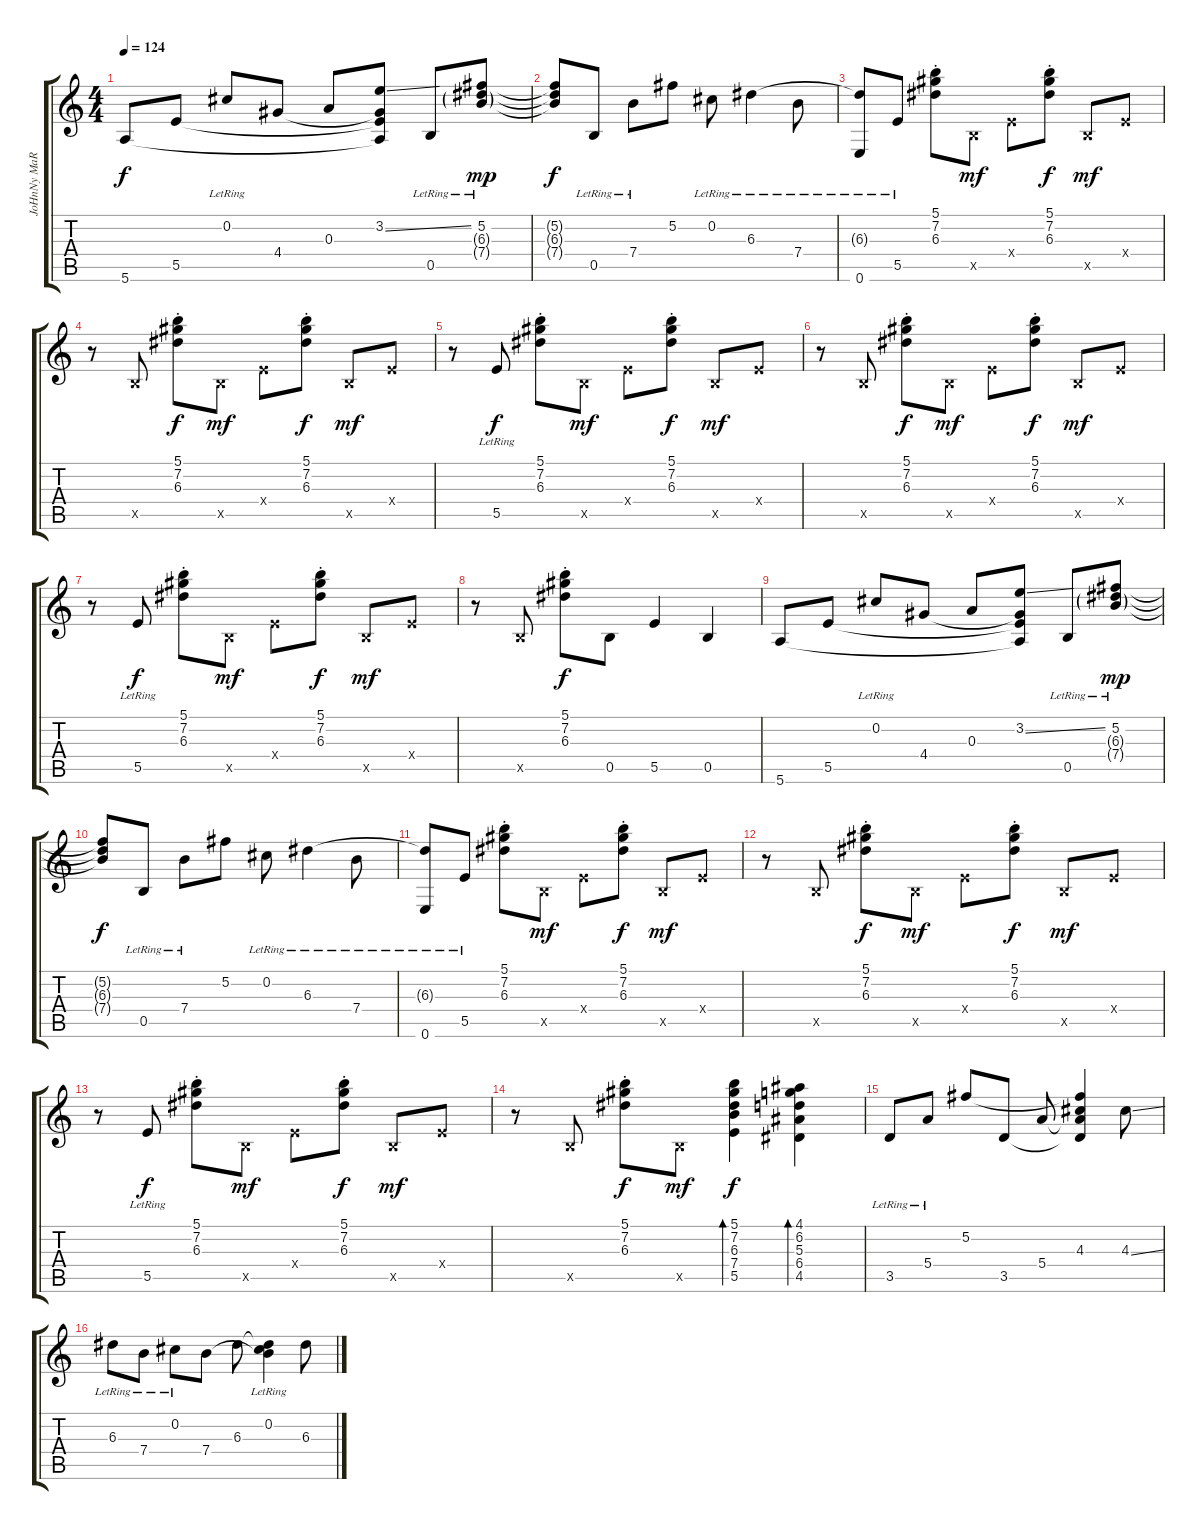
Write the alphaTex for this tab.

\track ("JoHnNy MaRR" "JoHnNy MaR") {instrument electricguitarclean}
\staff {score tabs}
\tuning (Gb4 Db4 A3 E3 B2 E2) {hide}
\ts (4 4)
\tempo 124
\clef g2
\ks c
5.6.8{dy f} 5.5.8 0.2{lr}.8 4.4.8 0.3.8 (3.2{ss} 4.4{t} 5.5{t} 5.6{t}).8 0.5{lr}.8 (5.2{lr} 6.3{g lr} 7.4{g lr}).8{dy mp} |
(5.2{t} 6.3{t} 7.4{t}).8{dy f} 0.5{lr}.8 7.4{lr}.8 5.2.8 0.2{lr}.8 6.3{lr}.4 7.4{lr}.8 |
(6.3{t} 0.6{lr}).8 5.5{lr}.8 (5.1{st} 7.2{st} 6.3).8 0.5{x}.8{dy mf} 0.4{x}.8 (5.1{st} 7.2{st} 6.3).8{dy f} 0.5{x}.8{dy mf} 0.4{x}.8 |
r.8 0.5{x}.8 (5.1{st} 7.2{st} 6.3).8{dy f} 0.5{x}.8{dy mf} 0.4{x}.8 (5.1{st} 7.2{st} 6.3).8{dy f} 0.5{x}.8{dy mf} 0.4{x}.8 |
r.8 5.5{lr}.8{dy f} (5.1{st} 7.2{st} 6.3).8 0.5{x}.8{dy mf} 0.4{x}.8 (5.1{st} 7.2{st} 6.3).8{dy f} 0.5{x}.8{dy mf} 0.4{x}.8 |
r.8 0.5{x}.8 (5.1{st} 7.2{st} 6.3).8{dy f} 0.5{x}.8{dy mf} 0.4{x}.8 (5.1{st} 7.2{st} 6.3).8{dy f} 0.5{x}.8{dy mf} 0.4{x}.8 |
r.8 5.5{lr}.8{dy f} (5.1{st} 7.2{st} 6.3).8 0.5{x}.8{dy mf} 0.4{x}.8 (5.1{st} 7.2{st} 6.3).8{dy f} 0.5{x}.8{dy mf} 0.4{x}.8 |
r.8 0.5{x}.8 (5.1{st} 7.2{st} 6.3).8{dy f} 0.5.8 5.5.4 0.5.4 |
5.6.8 5.5.8 0.2{lr}.8 4.4.8 0.3.8 (3.2{ss} 4.4{t} 5.5{t} 5.6{t}).8 0.5{lr}.8 (5.2{lr} 6.3{g lr} 7.4{g lr}).8{dy mp} |
(5.2{t} 6.3{t} 7.4{t}).8{dy f} 0.5{lr}.8 7.4{lr}.8 5.2.8 0.2{lr}.8 6.3{lr}.4 7.4{lr}.8 |
(6.3{t} 0.6{lr}).8 5.5{lr}.8 (5.1{st} 7.2{st} 6.3).8 0.5{x}.8{dy mf} 0.4{x}.8 (5.1{st} 7.2{st} 6.3).8{dy f} 0.5{x}.8{dy mf} 0.4{x}.8 |
r.8 0.5{x}.8 (5.1{st} 7.2{st} 6.3).8{dy f} 0.5{x}.8{dy mf} 0.4{x}.8 (5.1{st} 7.2{st} 6.3).8{dy f} 0.5{x}.8{dy mf} 0.4{x}.8 |
r.8 5.5{lr}.8{dy f} (5.1{st} 7.2{st} 6.3).8 0.5{x}.8{dy mf} 0.4{x}.8 (5.1{st} 7.2{st} 6.3).8{dy f} 0.5{x}.8{dy mf} 0.4{x}.8 |
r.8 0.5{x}.8 (5.1{st} 7.2{st} 6.3).8{dy f} 0.5{x}.8{dy mf} (5.1 7.2 6.3 7.4 5.5).4{bd 120 dy f} (4.1 6.2 5.3 6.4 4.5).4{bd 120} |
3.5{lr}.8 5.4{lr}.8 5.2.8 3.5.8 5.4.8 (5.2{t} 4.3 5.4{t} 3.5{t}).4 4.3{ss}.8 |
6.3{lr}.8 7.4{lr}.8 0.2{lr}.8 7.4.8 6.3.8 (0.2{lr} 6.3{t} 7.4{t}).4 6.3.8
